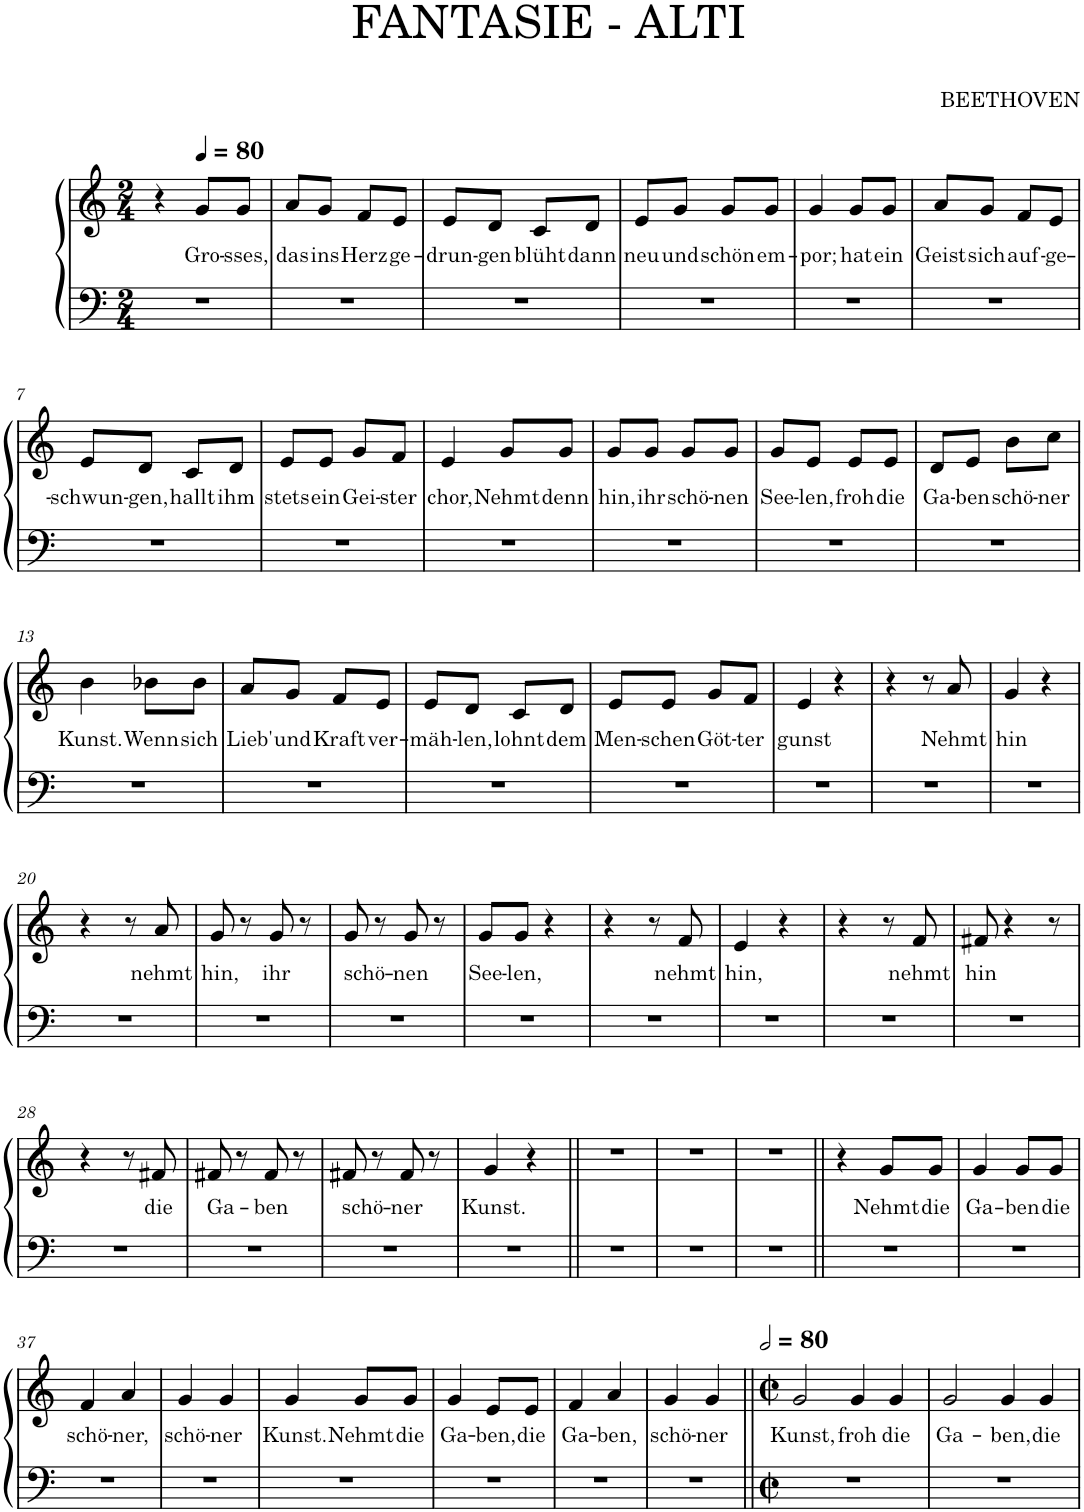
**kern	**kern	**text
*part1	*part1	*part1
*staff2	*staff1	*staff1
*I"Piano	*	*
*I'Pno.	*	*
*clefF4	*clefG2	*
*k[]	*k[]	*
*M2/4	*M2/4	*
=1	=1	=1
2r	4r	.
*	*MM80	*
!	!	!LO:LY:b
.	8g/L	Gro-
!	!	!LO:LY:b
.	8g/J	-sses,
=2	=2	=2
!	!	!LO:LY:b
2r	8a/L	das
!	!	!LO:LY:b
.	8g/J	ins
!	!	!LO:LY:b
.	8f/L	Herz
!	!	!LO:LY:b
.	8e/J	ge-
=3	=3	=3
!	!	!LO:LY:b
2r	8e/L	-drun-
!	!	!LO:LY:b
.	8d/J	-gen
!	!	!LO:LY:b
.	8c/L	blüht
!	!	!LO:LY:b
.	8d/J	dann
=4	=4	=4
!	!	!LO:LY:b
2r	8e/L	neu
!	!	!LO:LY:b
.	8g/J	und
!	!	!LO:LY:b
.	8g/L	schön
!	!	!LO:LY:b
.	8g/J	em-
=5	=5	=5
!	!	!LO:LY:b
2r	4g/	-por;
!	!	!LO:LY:b
.	8g/L	hat
!	!	!LO:LY:b
.	8g/J	ein
=6	=6	=6
!	!	!LO:LY:b
2r	8a/L	Geist
!	!	!LO:LY:b
.	8g/J	sich
!	!	!LO:LY:b
.	8f/L	auf-
!	!	!LO:LY:b
.	8e/J	-ge-
!!LO:LB:g=z
=7	=7	=7
!	!	!LO:LY:b
2r	8e/L	-schwun-
!	!	!LO:LY:b
.	8d/J	-gen,
!	!	!LO:LY:b
.	8c/L	hallt
!	!	!LO:LY:b
.	8d/J	ihm
=8	=8	=8
!	!	!LO:LY:b
2r	8e/L	stets
!	!	!LO:LY:b
.	8e/J	ein
!	!	!LO:LY:b
.	8g/L	Gei-
!	!	!LO:LY:b
.	8f/J	-ster
=9	=9	=9
!	!	!LO:LY:b
2r	4e/	chor,
!	!	!LO:LY:b
.	8g/L	Nehmt
!	!	!LO:LY:b
.	8g/J	denn
=10	=10	=10
!	!	!LO:LY:b
2r	8g/L	hin,
!	!	!LO:LY:b
.	8g/J	ihr
!	!	!LO:LY:b
.	8g/L	schö-
!	!	!LO:LY:b
.	8g/J	-nen
=11	=11	=11
!	!	!LO:LY:b
2r	8g/L	See-
!	!	!LO:LY:b
.	8e/J	-len,
!	!	!LO:LY:b
.	8e/L	froh
!	!	!LO:LY:b
.	8e/J	die
=12	=12	=12
!	!	!LO:LY:b
2r	8d/L	Ga-
!	!	!LO:LY:b
.	8e/J	-ben
!	!	!LO:LY:b
.	8b\L	schö-
!	!	!LO:LY:b
.	8cc\J	-ner
!!LO:LB:g=z
=13	=13	=13
!	!	!LO:LY:b
2r	4b\	Kunst.
!	!	!LO:LY:b
.	8b-X\L	Wenn
!	!	!LO:LY:b
.	8b-\J	sich
=14	=14	=14
!	!	!LO:LY:b
2r	8a/L	Lieb'
!	!	!LO:LY:b
.	8g/J	und
!	!	!LO:LY:b
.	8f/L	Kraft
!	!	!LO:LY:b
.	8e/J	ver-
=15	=15	=15
!	!	!LO:LY:b
2r	8e/L	-mäh-
!	!	!LO:LY:b
.	8d/J	-len,
!	!	!LO:LY:b
.	8c/L	lohnt
!	!	!LO:LY:b
.	8d/J	dem
=16	=16	=16
!	!	!LO:LY:b
2r	8e/L	Men-
!	!	!LO:LY:b
.	8e/J	-schen
!	!	!LO:LY:b
.	8g/L	Göt-
!	!	!LO:LY:b
.	8f/J	-ter
=17	=17	=17
!	!	!LO:LY:b
2r	4e/	gunst
.	4r	.
=18	=18	=18
2r	4r	.
.	8r	.
!	!	!LO:LY:b
.	8a/	Nehmt
=19	=19	=19
!	!	!LO:LY:b
2r	4g/	hin
.	4r	.
!!LO:LB:g=z
=20	=20	=20
2r	4r	.
.	8r	.
!	!	!LO:LY:b
.	8a/	nehmt
=21	=21	=21
!	!	!LO:LY:b
2r	8g/	hin,
.	8r	.
!	!	!LO:LY:b
.	8g/	ihr
.	8r	.
=22	=22	=22
!	!	!LO:LY:b
2r	8g/	schö-
.	8r	.
!	!	!LO:LY:b
.	8g/	nen
.	8r	.
=23	=23	=23
!	!	!LO:LY:b
2r	8g/L	See-
!	!	!LO:LY:b
.	8g/J	-len,
.	4r	.
=24	=24	=24
2r	4r	.
.	8r	.
!	!	!LO:LY:b
.	8f/	nehmt
=25	=25	=25
!	!	!LO:LY:b
2r	4e/	hin,
.	4r	.
=26	=26	=26
2r	4r	.
.	8r	.
!	!	!LO:LY:b
.	8f/	nehmt
=27	=27	=27
!	!	!LO:LY:b
2r	8f#X/	hin
.	4r	.
.	8r	.
!!LO:LB:g=z
=28	=28	=28
2r	4r	.
.	8r	.
!	!	!LO:LY:b
.	8f#X/	die
=29	=29	=29
!	!	!LO:LY:b
2r	8f#X/	Ga-
.	8r	.
!	!	!LO:LY:b
.	8f#/	-ben
.	8r	.
=30	=30	=30
!	!	!LO:LY:b
2r	8f#X/	schö-
.	8r	.
!	!	!LO:LY:b
.	8f#/	-ner
.	8r	.
=31	=31	=31
!	!	!LO:LY:b
2r	4g/	Kunst.
.	4r	.
=32||	=32||	=32||
2r	2r	.
=33	=33	=33
2r	2r	.
=34	=34	=34
2r	2r	.
=35||	=35||	=35||
2r	4r	.
!	!	!LO:LY:b
.	8g/L	Nehmt
!	!	!LO:LY:b
.	8g/J	die
=36	=36	=36
!	!	!LO:LY:b
2r	4g/	Ga-
!	!	!LO:LY:b
.	8g/L	ben
!	!	!LO:LY:b
.	8g/J	die
!!LO:LB:g=z
=37	=37	=37
!	!	!LO:LY:b
2r	4f/	schö-
!	!	!LO:LY:b
.	4a/	-ner,
=38	=38	=38
!	!	!LO:LY:b
2r	4g/	schö-
!	!	!LO:LY:b
.	4g/	-ner
=39	=39	=39
!	!	!LO:LY:b
2r	4g/	Kunst.
!	!	!LO:LY:b
.	8g/L	Nehmt
!	!	!LO:LY:b
.	8g/J	die
=40	=40	=40
!	!	!LO:LY:b
2r	4g/	Ga-
!	!	!LO:LY:b
.	8e/L	-ben,
!	!	!LO:LY:b
.	8e/J	die
=41	=41	=41
!	!	!LO:LY:b
2r	4f/	Ga-
!	!	!LO:LY:b
.	4a/	-ben,
=42	=42	=42
!	!	!LO:LY:b
2r	4g/	schö-
!	!	!LO:LY:b
.	4g/	-ner
=43||	=43||	=43||
*M2/2	*M2/2	*
*met(c|)	*met(c|)	*
*	*MM160	*
!	!	!LO:LY:b
1r	2g/	Kunst,
!	!	!LO:LY:b
.	4g/	froh
!	!	!LO:LY:b
.	4g/	die
=44	=44	=44
!	!	!LO:LY:b
1r	2g/	Ga-
!	!	!LO:LY:b
.	4g/	-ben,
!	!	!LO:LY:b
.	4g/	die
=	=	=
*-	*-	*-
